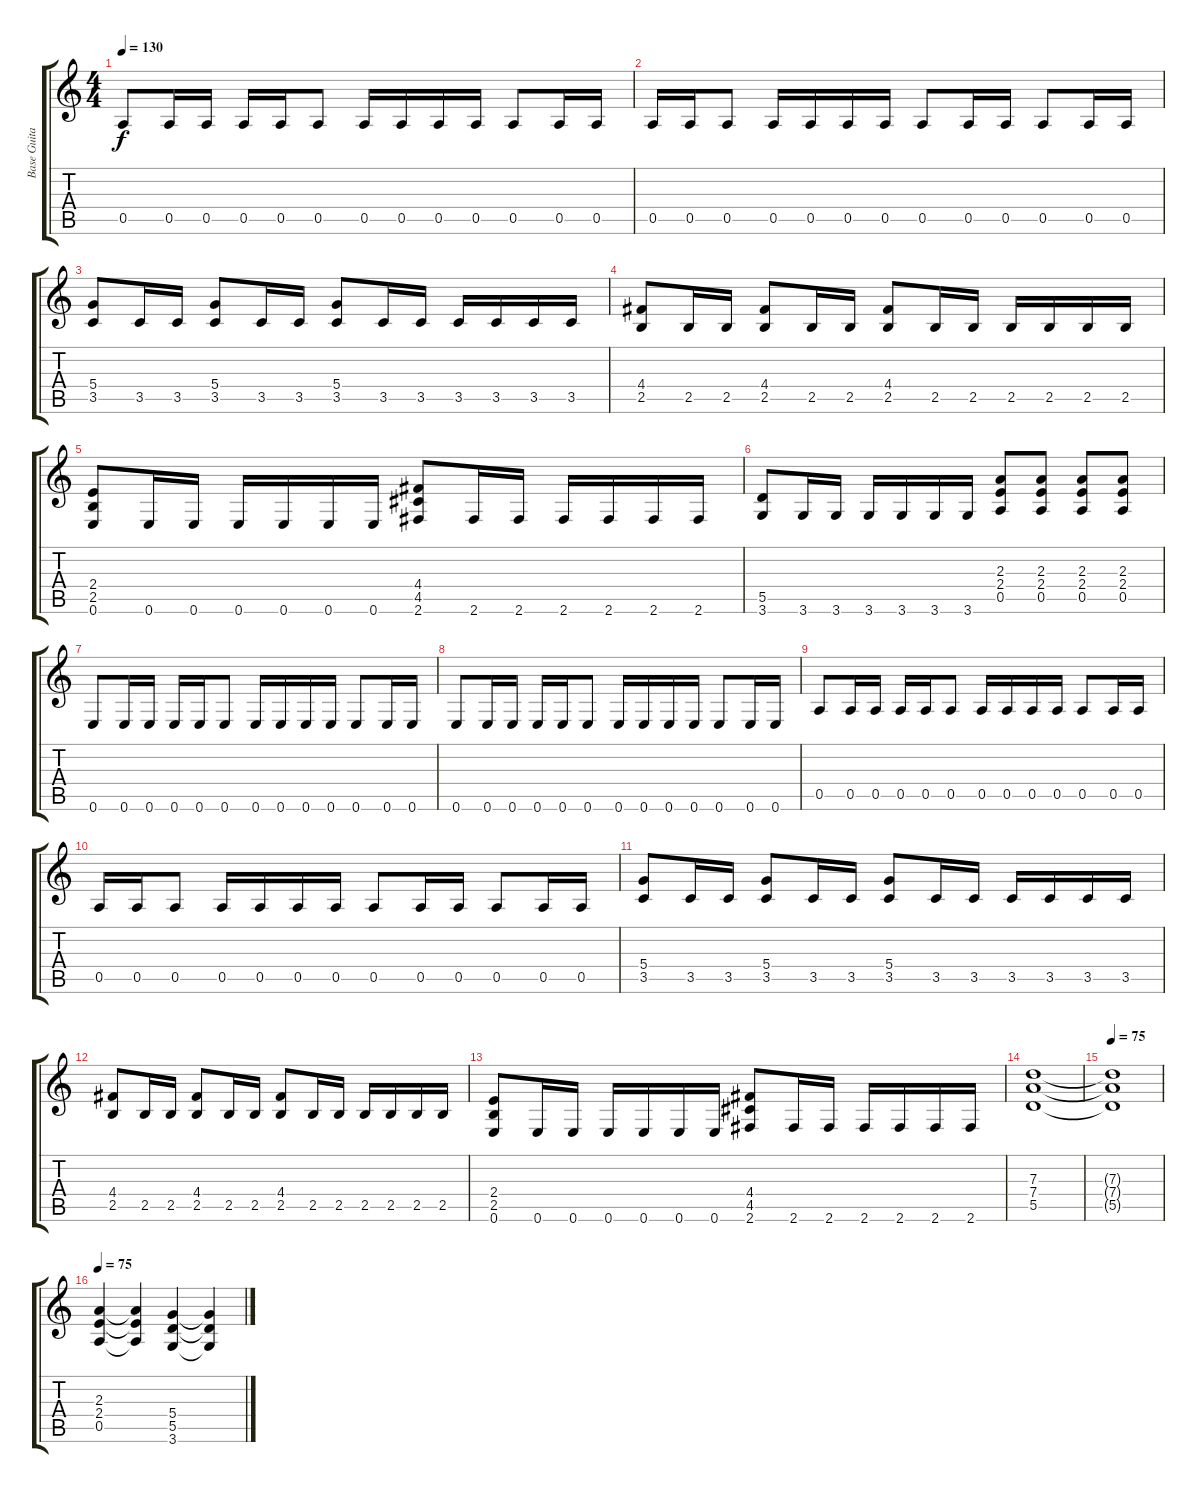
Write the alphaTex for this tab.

\track ("Base Guitar" "Base Guita") {instrument overdrivenguitar}
\staff {score tabs}
\tuning (E4 B3 G3 D3 A2 E2) {hide}
\ts (4 4)
\tempo 130
\clef g2
\ks c
0.5.8{dy f} 0.5.16 0.5.16 0.5.16 0.5.16 0.5.8 0.5.16 0.5.16 0.5.16 0.5.16 0.5.8 0.5.16 0.5.16 |
0.5.16 0.5.16 0.5.8 0.5.16 0.5.16 0.5.16 0.5.16 0.5.8 0.5.16 0.5.16 0.5.8 0.5.16 0.5.16 |
(5.4 3.5).8 3.5.16 3.5.16 (5.4 3.5).8 3.5.16 3.5.16 (5.4 3.5).8 3.5.16 3.5.16 3.5.16 3.5.16 3.5.16 3.5.16 |
(4.4 2.5).8 2.5.16 2.5.16 (4.4 2.5).8 2.5.16 2.5.16 (4.4 2.5).8 2.5.16 2.5.16 2.5.16 2.5.16 2.5.16 2.5.16 |
(2.4 2.5 0.6).8 0.6.16 0.6.16 0.6.16 0.6.16 0.6.16 0.6.16 (4.4 4.5 2.6).8 2.6.16 2.6.16 2.6.16 2.6.16 2.6.16 2.6.16 |
(5.5 3.6).8 3.6.16 3.6.16 3.6.16 3.6.16 3.6.16 3.6.16 (2.3 2.4 0.5).8 (2.3 2.4 0.5).8 (2.3 2.4 0.5).8 (2.3 2.4 0.5).8 |
0.6.8 0.6.16 0.6.16 0.6.16 0.6.16 0.6.8 0.6.16 0.6.16 0.6.16 0.6.16 0.6.8 0.6.16 0.6.16 |
0.6.8 0.6.16 0.6.16 0.6.16 0.6.16 0.6.8 0.6.16 0.6.16 0.6.16 0.6.16 0.6.8 0.6.16 0.6.16 |
0.5.8 0.5.16 0.5.16 0.5.16 0.5.16 0.5.8 0.5.16 0.5.16 0.5.16 0.5.16 0.5.8 0.5.16 0.5.16 |
0.5.16 0.5.16 0.5.8 0.5.16 0.5.16 0.5.16 0.5.16 0.5.8 0.5.16 0.5.16 0.5.8 0.5.16 0.5.16 |
(5.4 3.5).8 3.5.16 3.5.16 (5.4 3.5).8 3.5.16 3.5.16 (5.4 3.5).8 3.5.16 3.5.16 3.5.16 3.5.16 3.5.16 3.5.16 |
(4.4 2.5).8 2.5.16 2.5.16 (4.4 2.5).8 2.5.16 2.5.16 (4.4 2.5).8 2.5.16 2.5.16 2.5.16 2.5.16 2.5.16 2.5.16 |
(2.4 2.5 0.6).8 0.6.16 0.6.16 0.6.16 0.6.16 0.6.16 0.6.16 (4.4 4.5 2.6).8 2.6.16 2.6.16 2.6.16 2.6.16 2.6.16 2.6.16 |
(7.3 7.4 5.5).1 |
\tempo 75
(7.3{t} 7.4{t} 5.5{t}).1 |
\tempo 75
(2.3 2.4 0.5).4 (2.3{t} 2.4{t} 0.5{t}).4 (5.4 5.5 3.6).4 (5.4{t} 5.5{t} 3.6{t}).4
